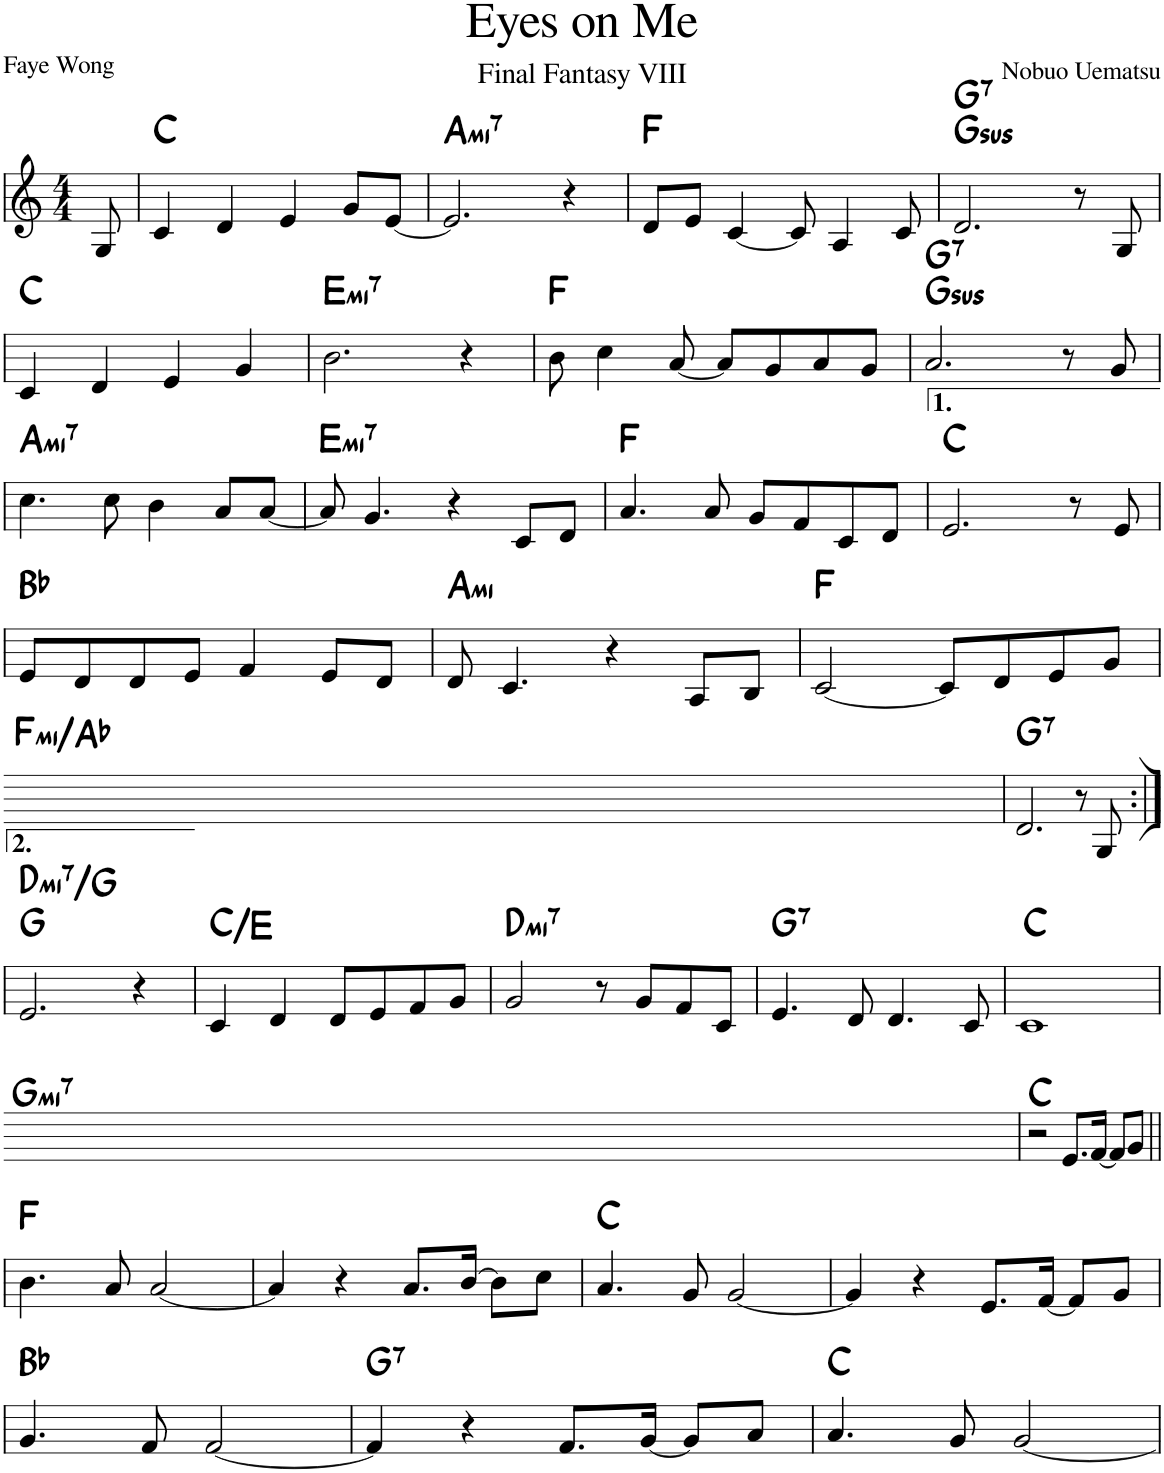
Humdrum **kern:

**kern	**harte
*part1	*part1
*staff1	*
*I"Piano	*
*I'Pno	*
*clefG2	*
*k[]	*
*M4/4	*
=	=
8G/	.
=1	=1
4c/	C:maj
4d/	.
4e/	.
8g/L	.
[8e/J	.
=2	=2
!	!LO:H:kt=m7
2.e/]	A:min7
4r	.
=3	=3
8d/L	F:maj
8e/J	.
[4c/	.
8c/]	.
4A/	.
8c/	.
=4	=4
!	!LO:H:n=1:kt=sus
!	!LO:H:n=2:kt=7
2.d/	G:sus4 G:7
8r	.
8G/	.
!!LO:LB:g=z
=5	=5
4c/	C:maj
4d/	.
4e/	.
4g/	.
=6	=6
!	!LO:H:kt=m7
2.b\	E:min7
4r	.
=7	=7
8b\	F:maj
4cc\	.
[8a/	.
8a/L]	.
8g/	.
8a/	.
8g/J	.
=8	=8
!	!LO:H:n=1:kt=sus
!	!LO:H:n=2:kt=7
2.a/	G:sus4 G:7
8r	.
8g/	.
!!LO:LB:g=z
=9	=9
!	!LO:H:kt=m7
4.cc\	A:min7
8cc\	.
4b\	.
8a/L	.
[8a/J	.
=10	=10
!	!LO:H:kt=m7
8a/]	E:min7
4.g/	.
4r	.
8c/L	.
8d/J	.
=11	=11
4.a/	F:maj
8a/	.
8g/L	.
8f/	.
8c/	.
8d/J	.
=12	=12
2.e/	C:maj
8r	.
8e/	.
!!LO:LB:g=z
=13	=13
8e/L	Bb:maj
8d/	.
8d/	.
8e/J	.
4f/	.
8e/L	.
8d/J	.
=14	=14
!	!LO:H:kt=m
8d/	A:min
4.c/	.
4r	.
8A/L	.
8Bn/J	.
=15	=15
[2c/	F:maj
8c/L]	.
8d/	.
8e/	.
8g/J	.
!!LO:LB:g=z
=16	=16
!	!LO:H:kt=7
2.d/	G:7
8r	.
8G/	.
!!LO:LB:g=z
=17:|!	=17:|!
!	!LO:H:n=2:kt=m7
2.e/	G:maj D:min7/4
4r	.
=18	=18
4c/	C:maj/3
4d/	.
8d/L	.
8e/	.
8f/	.
8g/J	.
=19	=19
!	!LO:H:kt=m7
2g/	D:min7
8r	.
8g/L	.
8f/	.
8c/J	.
=20	=20
!	!LO:H:kt=7
4.e/	G:7
8d/	.
4.d/	.
8c/	.
=21	=21
1c	C:maj
!!LO:LB:g=z
=22	=22
2r	C:maj
8.e/L	.
[16f/Jk	.
8f/L]	.
8g/J	.
!!LO:LB:g=z
=23||	=23||
4.b\	F:maj
8a/	.
[2a/	.
=24	=24
4a/]	.
4r	.
8.a/L	.
[16b/Jk	.
8b\L]	.
8cc\J	.
=25	=25
4.a/	C:maj
8g/	.
[2g/	.
=26	=26
4g/]	.
4r	.
8.e/L	.
[16f/Jk	.
8f/L]	.
8g/J	.
!!LO:LB:g=z
=27	=27
4.g/	Bb:maj
8f/	.
[2f/	.
=28	=28
!	!LO:H:kt=7
4f/]	G:7
4r	.
8.f/L	.
[16g/Jk	.
8g/L]	.
8a/J	.
=29	=29
4.a/	C:maj
8g/	.
[2g/	.
=	=
*-	*-
